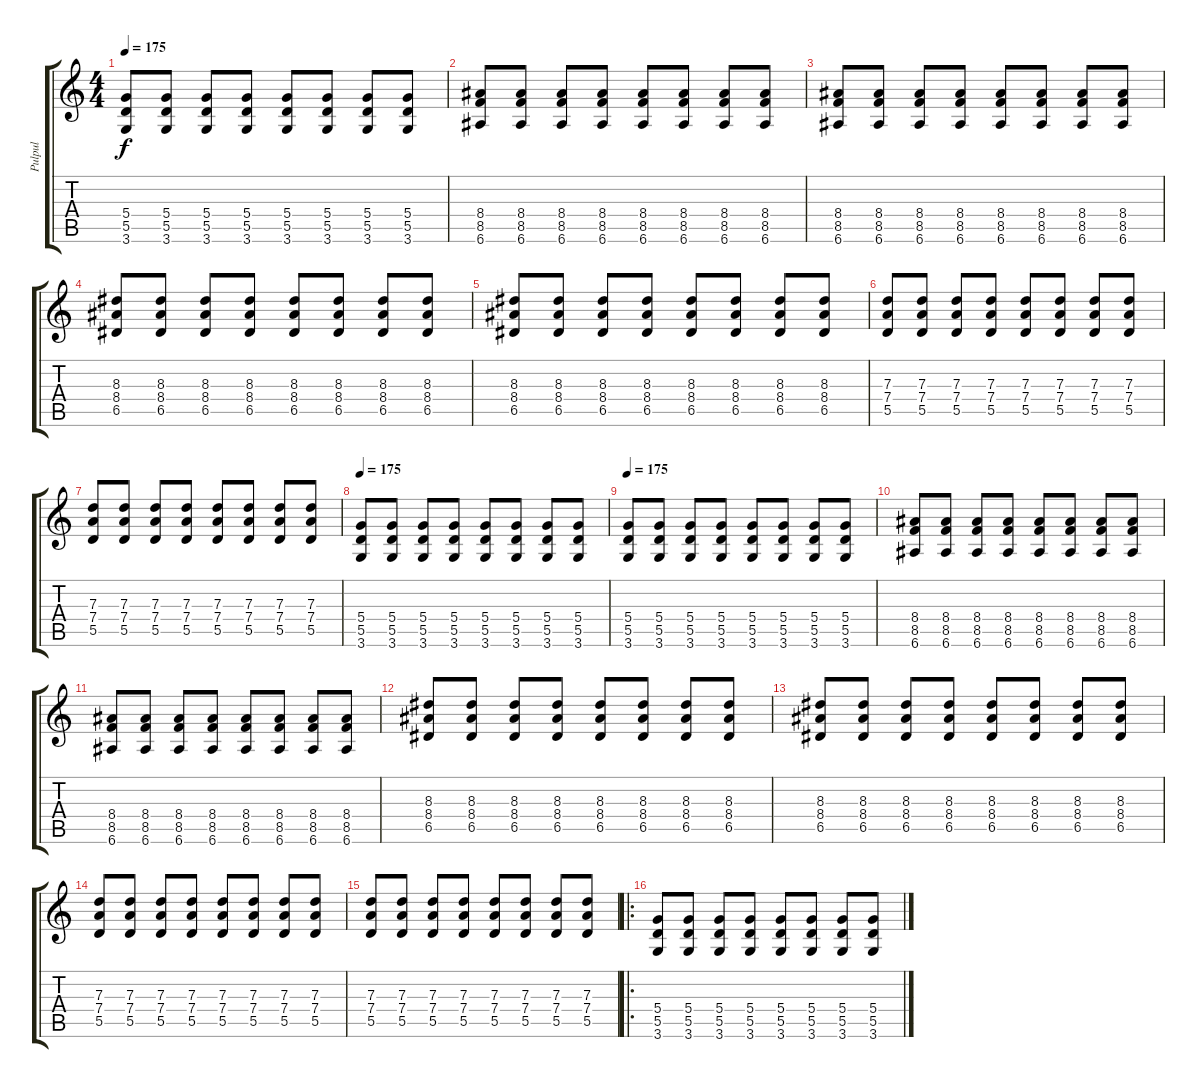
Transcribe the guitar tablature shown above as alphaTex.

\track ("Pulpul" "Pulpul") {instrument electricguitarclean}
\staff {score tabs}
\tuning (E4 B3 G3 D3 A2 E2) {hide}
\ts (4 4)
\tempo 175
\clef g2
\ks c
(5.4 5.5 3.6).8{dy f instrument overdrivenguitar} (5.4 5.5 3.6).8 (5.4 5.5 3.6).8 (5.4 5.5 3.6).8 (5.4 5.5 3.6).8 (5.4 5.5 3.6).8 (5.4 5.5 3.6).8 (5.4 5.5 3.6).8 |
(8.4 8.5 6.6).8 (8.4 8.5 6.6).8 (8.4 8.5 6.6).8 (8.4 8.5 6.6).8 (8.4 8.5 6.6).8 (8.4 8.5 6.6).8 (8.4 8.5 6.6).8 (8.4 8.5 6.6).8 |
(8.4 8.5 6.6).8 (8.4 8.5 6.6).8 (8.4 8.5 6.6).8 (8.4 8.5 6.6).8 (8.4 8.5 6.6).8 (8.4 8.5 6.6).8 (8.4 8.5 6.6).8 (8.4 8.5 6.6).8 |
(8.3 8.4 6.5).8 (8.3 8.4 6.5).8 (8.3 8.4 6.5).8 (8.3 8.4 6.5).8 (8.3 8.4 6.5).8 (8.3 8.4 6.5).8 (8.3 8.4 6.5).8 (8.3 8.4 6.5).8 |
(8.3 8.4 6.5).8 (8.3 8.4 6.5).8 (8.3 8.4 6.5).8 (8.3 8.4 6.5).8 (8.3 8.4 6.5).8 (8.3 8.4 6.5).8 (8.3 8.4 6.5).8 (8.3 8.4 6.5).8 |
(7.3 7.4 5.5).8 (7.3 7.4 5.5).8 (7.3 7.4 5.5).8 (7.3 7.4 5.5).8 (7.3 7.4 5.5).8 (7.3 7.4 5.5).8 (7.3 7.4 5.5).8 (7.3 7.4 5.5).8 |
(7.3 7.4 5.5).8 (7.3 7.4 5.5).8 (7.3 7.4 5.5).8 (7.3 7.4 5.5).8 (7.3 7.4 5.5).8 (7.3 7.4 5.5).8 (7.3 7.4 5.5).8 (7.3 7.4 5.5).8 |
\tempo 175
(5.4 5.5 3.6).8{instrument overdrivenguitar} (5.4 5.5 3.6).8 (5.4 5.5 3.6).8 (5.4 5.5 3.6).8 (5.4 5.5 3.6).8 (5.4 5.5 3.6).8 (5.4 5.5 3.6).8 (5.4 5.5 3.6).8 |
\tempo 175
(5.4 5.5 3.6).8{instrument overdrivenguitar} (5.4 5.5 3.6).8 (5.4 5.5 3.6).8 (5.4 5.5 3.6).8 (5.4 5.5 3.6).8 (5.4 5.5 3.6).8 (5.4 5.5 3.6).8 (5.4 5.5 3.6).8 |
(8.4 8.5 6.6).8 (8.4 8.5 6.6).8 (8.4 8.5 6.6).8 (8.4 8.5 6.6).8 (8.4 8.5 6.6).8 (8.4 8.5 6.6).8 (8.4 8.5 6.6).8 (8.4 8.5 6.6).8 |
(8.4 8.5 6.6).8 (8.4 8.5 6.6).8 (8.4 8.5 6.6).8 (8.4 8.5 6.6).8 (8.4 8.5 6.6).8 (8.4 8.5 6.6).8 (8.4 8.5 6.6).8 (8.4 8.5 6.6).8 |
(8.3 8.4 6.5).8 (8.3 8.4 6.5).8 (8.3 8.4 6.5).8 (8.3 8.4 6.5).8 (8.3 8.4 6.5).8 (8.3 8.4 6.5).8 (8.3 8.4 6.5).8 (8.3 8.4 6.5).8 |
(8.3 8.4 6.5).8 (8.3 8.4 6.5).8 (8.3 8.4 6.5).8 (8.3 8.4 6.5).8 (8.3 8.4 6.5).8 (8.3 8.4 6.5).8 (8.3 8.4 6.5).8 (8.3 8.4 6.5).8 |
(7.3 7.4 5.5).8 (7.3 7.4 5.5).8 (7.3 7.4 5.5).8 (7.3 7.4 5.5).8 (7.3 7.4 5.5).8 (7.3 7.4 5.5).8 (7.3 7.4 5.5).8 (7.3 7.4 5.5).8 |
(7.3 7.4 5.5).8 (7.3 7.4 5.5).8 (7.3 7.4 5.5).8 (7.3 7.4 5.5).8 (7.3 7.4 5.5).8 (7.3 7.4 5.5).8 (7.3 7.4 5.5).8 (7.3 7.4 5.5).8 |
\ro
(5.4 5.5 3.6).8 (5.4 5.5 3.6).8 (5.4 5.5 3.6).8 (5.4 5.5 3.6).8 (5.4 5.5 3.6).8 (5.4 5.5 3.6).8 (5.4 5.5 3.6).8 (5.4 5.5 3.6).8
